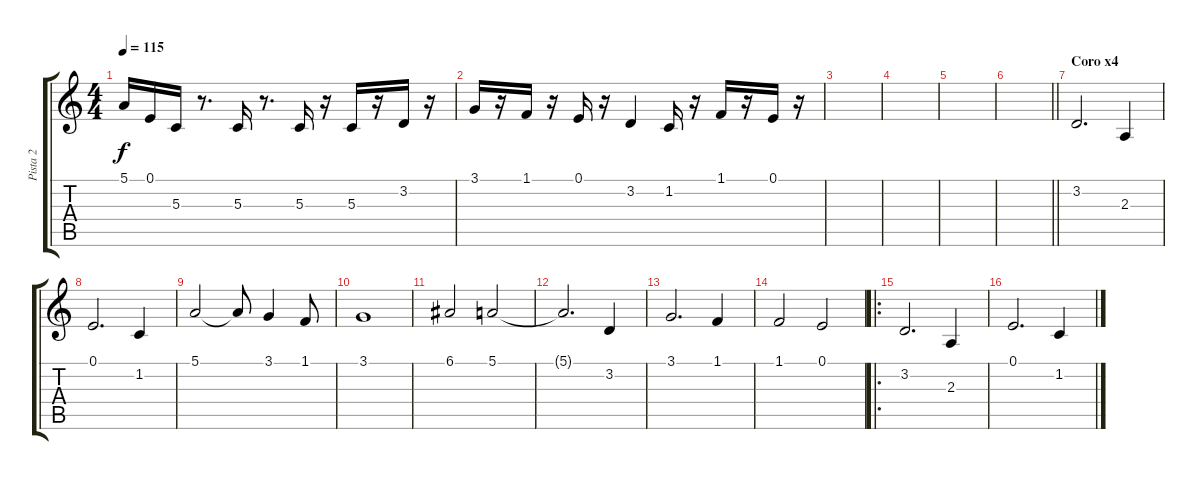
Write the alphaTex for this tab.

\track ("Pista 2" "Pista 2") {instrument stringensemble1}
\staff {score tabs}
\tuning (E4 B3 G3 D3 A2 E2) {hide}
\ts (4 4)
\tempo 115
\clef g2
\ks c
5.1.16{dy f} 0.1.16 5.3.16 r.8{d} 5.3.16 r.8{d} 5.3.16 r.16 5.3.16 r.16 3.2.16 r.16 |
3.1.16 r.16 1.1.16 r.16 0.1.16 r.16 3.2.4 1.2.16 r.16 1.1.16 r.16 0.1.16 r.16 |
|
|
|
\barLineRight lightlight
|
\section ("" "Coro x4")
3.2.2{d} 2.3.4 |
0.1.2{d} 1.2.4 |
5.1.2 5.1{t}.8 3.1.4 1.1.8 |
3.1.1 |
6.1.2 5.1.2 |
5.1{t}.2{d} 3.2.4 |
3.1.2{d} 1.1.4 |
1.1.2 0.1.2 |
\ro
3.2.2{d} 2.3.4 |
0.1.2{d} 1.2.4
